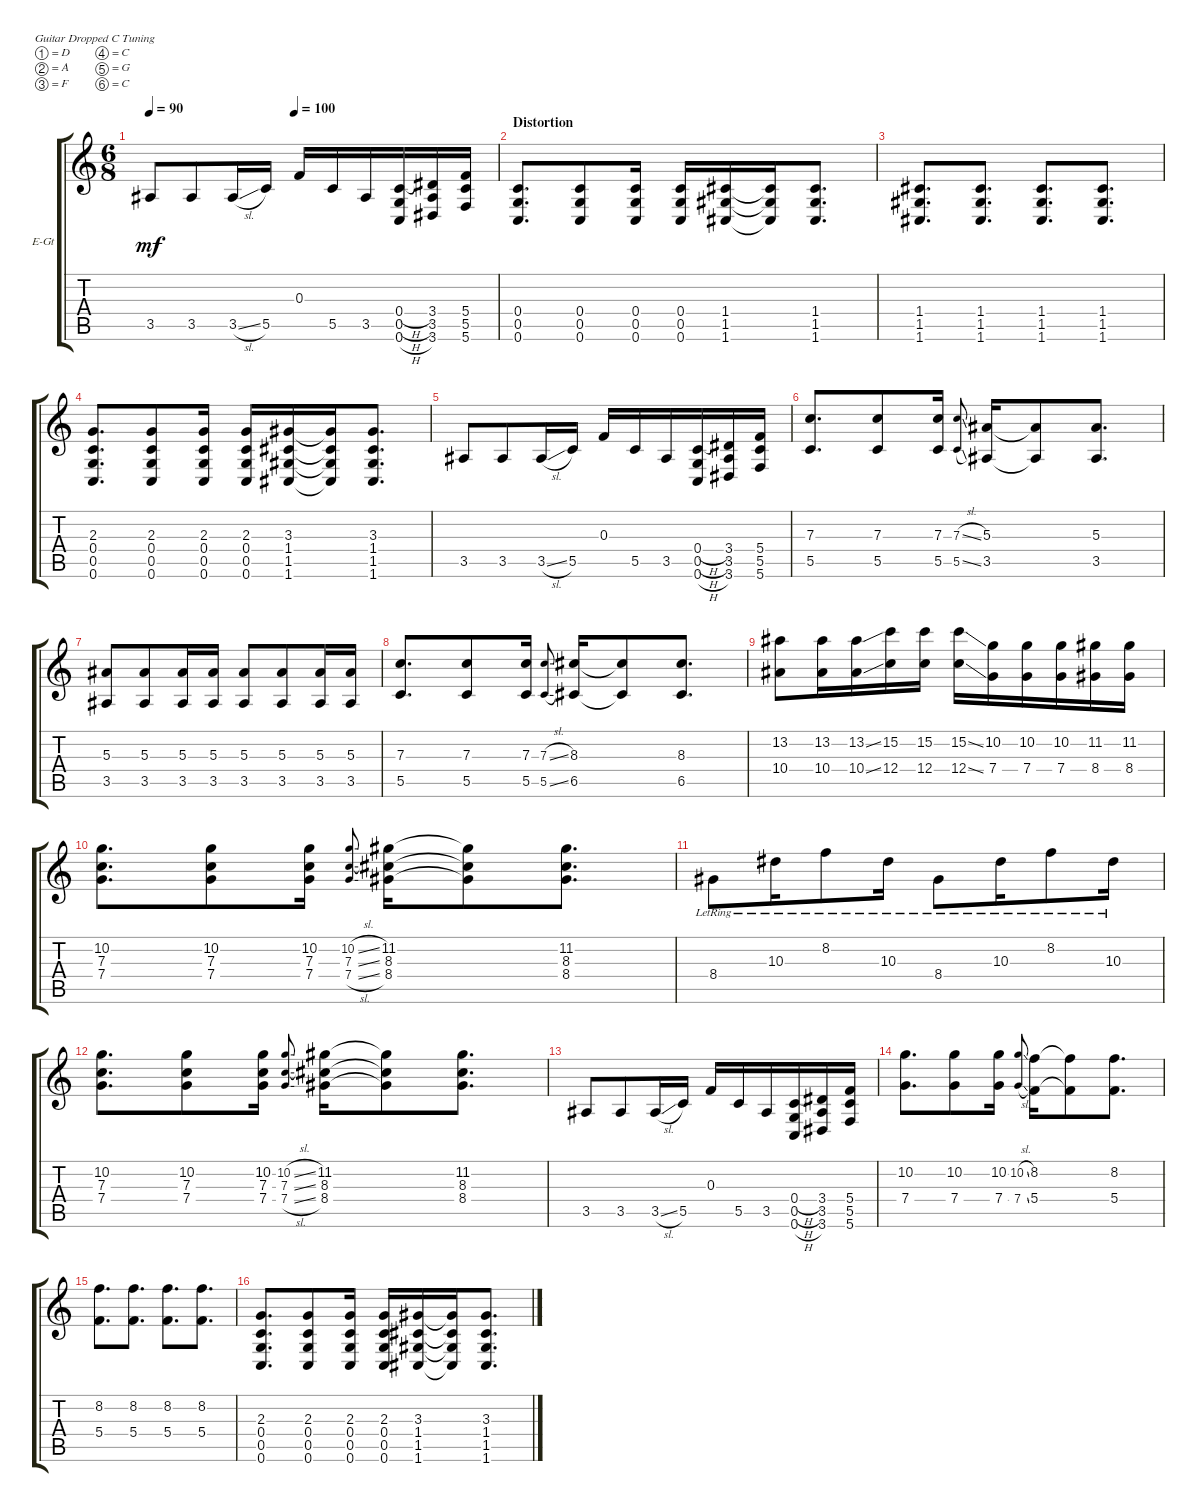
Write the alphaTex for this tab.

\bracketExtendMode groupsimilarinstruments
\firstSystemTrackNameOrientation horizontal
\otherSystemsTrackNameOrientation horizontal
\track ("Electric Guitar 1" "E-Gt") {instrument distortionguitar}
\staff {score tabs}
\tuning (D4 A3 F3 C3 G2 C2)
\ts (6 8)
\tempo 90
\tempo (100 0.416667)
\clef g2
\ks c
3.5.8{dy mf} 3.5.8 3.5{sl}.16 5.5.16 0.3.16 5.5.16 3.5.16 (0.6{h} 0.5{h} 0.4{h}).16 (3.6 3.5 3.4).16 (5.6 5.5 5.4).16 |
\section ("" "Distortion")
(0.6 0.5 0.4).8{d} (0.4 0.5 0.6).8 (0.6 0.5 0.4).16 (0.4 0.5 0.6).16 (1.6 1.5 1.4).16 (1.4{t} 1.5{t} 1.6{t}).16 (1.6 1.5 1.4).8{d} |
(1.6 1.5 1.4).8{d} (1.4 1.5 1.6).8{d} (1.4 1.5 1.6).8{d} (1.4 1.5 1.6).8{d} |
(0.6 0.5 0.4 2.3).8{d} (0.4 0.5 0.6 2.3).8 (0.6 0.5 0.4 2.3).16 (0.4 0.5 0.6 2.3).16 (1.6 1.5 1.4 3.3).16 (1.4{t} 1.5{t} 1.6{t} 3.3{t}).16 (1.6 1.5 1.4 3.3).8{d} |
3.5.8 3.5.8 3.5{sl}.16 5.5.16 0.3.16 5.5.16 3.5.16 (0.6{h} 0.5{h} 0.4{h}).16 (3.6 3.5 3.4).16 (5.6 5.5 5.4).16 |
(5.5 7.3).8{d} (7.3 5.5).8 (7.3 5.5).16 (7.3{sl} 5.5{sl}).8{gr onbeat} (5.3 3.5).16 (5.3{t} 3.5{t}).8 (5.3 3.5).8{d} |
(3.5 5.3).8 (5.3 3.5).8 (3.5 5.3).16 (3.5 5.3).16 (3.5 5.3).8 (5.3 3.5).8 (3.5 5.3).16 (3.5 5.3).16 |
(5.5 7.3).8{d} (7.3 5.5).8 (7.3 5.5).16 (7.3{sl} 5.5{sl}).8{gr onbeat} (8.3 6.5).16 (8.3{t} 6.5{t}).8 (8.3 6.5).8{d} |
(13.2 10.4).8 (13.2 10.4).16 (13.2{ss} 10.4{ss}).16 (15.2 12.4).16 (15.2 12.4).16 (15.2{ss} 12.4{ss}).16 (10.2 7.4).16 (10.2 7.4).16 (10.2 7.4).16 (11.2 8.4).16 (11.2 8.4).16 |
(10.2 7.4 7.3).8{d} (10.2 7.4 7.3).8 (10.2 7.4 7.3).16 (10.2{sl} 7.4{sl} 7.3{sl}).8{gr onbeat} (11.2 8.4 8.3).16 (11.2{t} 8.4{t} 8.3{t}).8 (11.2 8.4 8.3).8{d} |
8.4{lr}.8 10.3{lr}.16 8.2{lr}.8 10.3{lr}.16 8.4{lr}.8 10.3{lr}.16 8.2{lr}.8 10.3{lr}.16 |
(10.2 7.4 7.3).8{d} (10.2 7.4 7.3).8 (10.2 7.4 7.3).16 (10.2{sl} 7.4{sl} 7.3{sl}).8{gr onbeat} (11.2 8.4 8.3).16 (11.2{t} 8.4{t} 8.3{t}).8 (11.2 8.4 8.3).8{d} |
3.5.8 3.5.8 3.5{sl}.16 5.5.16 0.3.16 5.5.16 3.5.16 (0.6{h} 0.5{h} 0.4{h}).16 (3.6 3.5 3.4).16 (5.6 5.5 5.4).16 |
(10.2 7.4).8{d} (10.2 7.4).8 (10.2 7.4).16 (10.2{sl} 7.4{sl}).8{gr onbeat} (8.2 5.4).16 (8.2{t} 5.4{t}).8 (8.2 5.4).8{d} |
(5.4 8.2).8{d} (8.2 5.4).8{d} (8.2 5.4).8{d} (8.2 5.4).8{d} |
(0.6 0.5 0.4 2.3).8{d} (0.4 0.5 0.6 2.3).8 (0.6 0.5 0.4 2.3).16 (0.4 0.5 0.6 2.3).16 (1.6 1.5 1.4 3.3).16 (1.4{t} 1.5{t} 1.6{t} 3.3{t}).16 (1.6 1.5 1.4 3.3).8{d}
